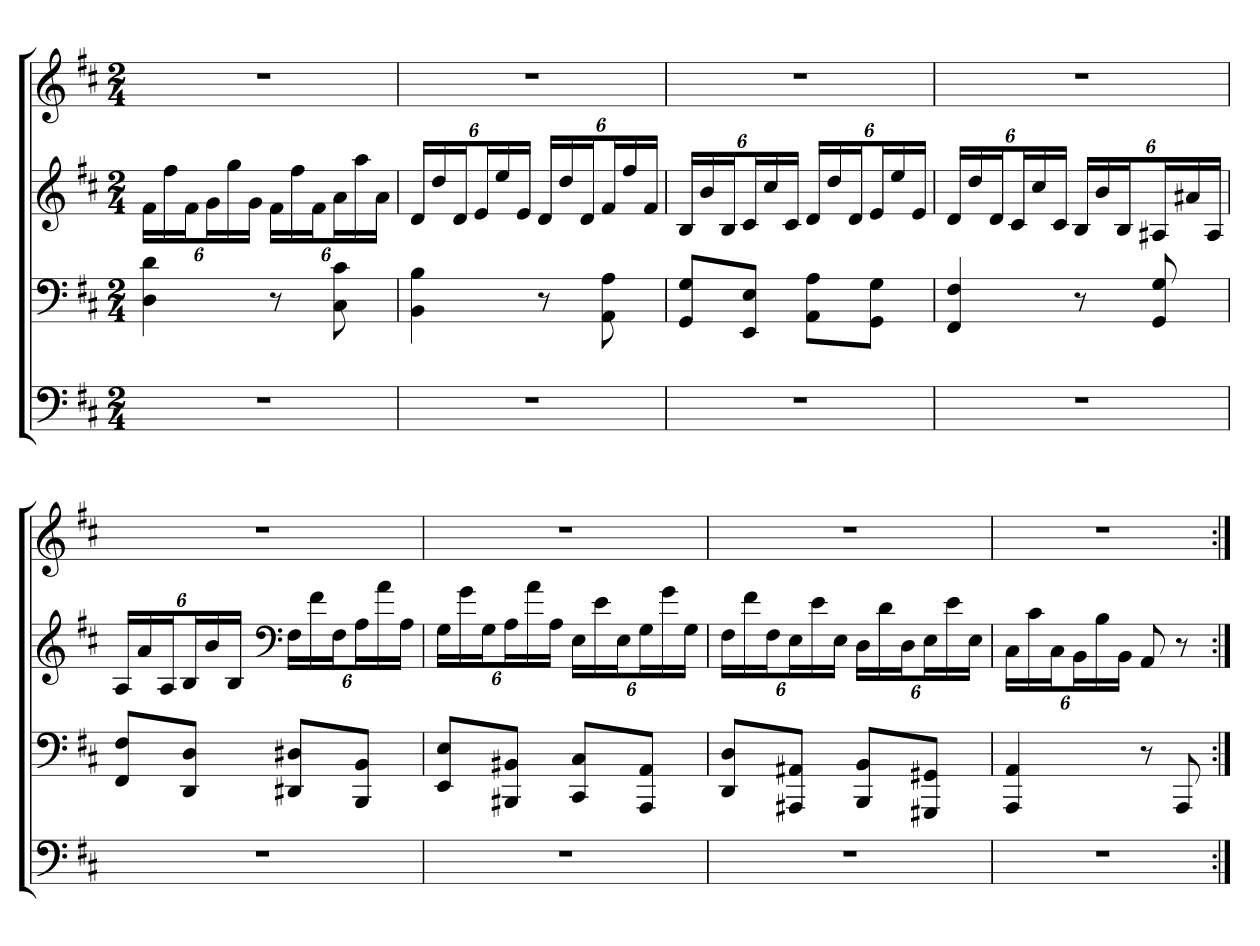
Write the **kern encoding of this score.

**kern	**kern	**kern	**kern
*part4	*part3	*part2	*part1
*staff4	*staff3	*staff2	*staff1
*clefF4	*clefF4	*clefG2	*clefG2
*k[f#c#]	*k[f#c#]	*k[f#c#]	*k[f#c#]
*D:	*D:	*D:	*D:
*M2/4	*M2/4	*M2/4	*M2/4
=	=	=	=
2r	4D 4d	24f#LL	2r
.	.	24ff#	.
.	.	24f#J	.
.	.	24gL	.
.	.	24gg	.
.	.	24gJJ	.
.	8r	24f#LL	.
.	.	24ff#	.
.	.	24f#J	.
.	8C# 8c#	24aL	.
.	.	24aa	.
.	.	24aJJ	.
=	=	=	=
2r	4BB 4B	24dLL	2r
.	.	24dd	.
.	.	24dJ	.
.	.	24eL	.
.	.	24ee	.
.	.	24eJJ	.
.	8r	24dLL	.
.	.	24dd	.
.	.	24dJ	.
.	8AA 8A	24f#L	.
.	.	24ff#	.
.	.	24f#JJ	.
=	=	=	=
2r	8GG 8GL	24BLL	2r
.	.	24b	.
.	.	24BJ	.
.	8EE 8EJ	24c#L	.
.	.	24cc#	.
.	.	24c#JJ	.
.	8AA 8AL	24dLL	.
.	.	24dd	.
.	.	24dJ	.
.	8GG 8GJ	24eL	.
.	.	24ee	.
.	.	24eJJ	.
=	=	=	=
2r	4FF# 4F#	24dLL	2r
.	.	24dd	.
.	.	24dJ	.
.	.	24c#L	.
.	.	24cc#	.
.	.	24c#JJ	.
.	8r	24BLL	.
.	.	24b	.
.	.	24BJ	.
.	8GG 8G	24A#XL	.
.	.	24a#X	.
.	.	24A#JJ	.
=	=	=	=
2r	8FF# 8F#L	24ALL	2r
.	.	24a	.
.	.	24AJ	.
.	8DD 8DJ	24BL	.
.	.	24b	.
.	.	24BJJ	.
*	*	*clefF4	*
.	8DD#X 8D#XL	24F#LL	.
.	.	24f#	.
.	.	24F#J	.
.	8BBB 8BBJ	24AL	.
.	.	24a	.
.	.	24AJJ	.
=	=	=	=
2r	8EE 8EL	24GLL	2r
.	.	24g	.
.	.	24GJ	.
.	8BBB#X 8BB#XJ	24AL	.
.	.	24a	.
.	.	24AJJ	.
.	8CC# 8C#L	24ELL	.
.	.	24e	.
.	.	24EJ	.
.	8AAA 8AAJ	24GL	.
.	.	24g	.
.	.	24GJJ	.
=	=	=	=
2r	8DD 8DL	24F#LL	2r
.	.	24f#	.
.	.	24F#J	.
.	8AAA#X 8AA#XJ	24EL	.
.	.	24e	.
.	.	24EJJ	.
.	8BBB 8BBL	24DLL	.
.	.	24d	.
.	.	24DJ	.
.	8GGG#X 8GG#XJ	24EL	.
.	.	24e	.
.	.	24EJJ	.
=	=	=	=
2r	4AAA 4AA	24C#LL	2r
.	.	24c#	.
.	.	24C#J	.
.	.	24BBL	.
.	.	24B	.
.	.	24BBJJ	.
.	8r	8AA	.
.	8AAA	8r	.
=:|!	=:|!	=:|!	=:|!
*-	*-	*-	*-
